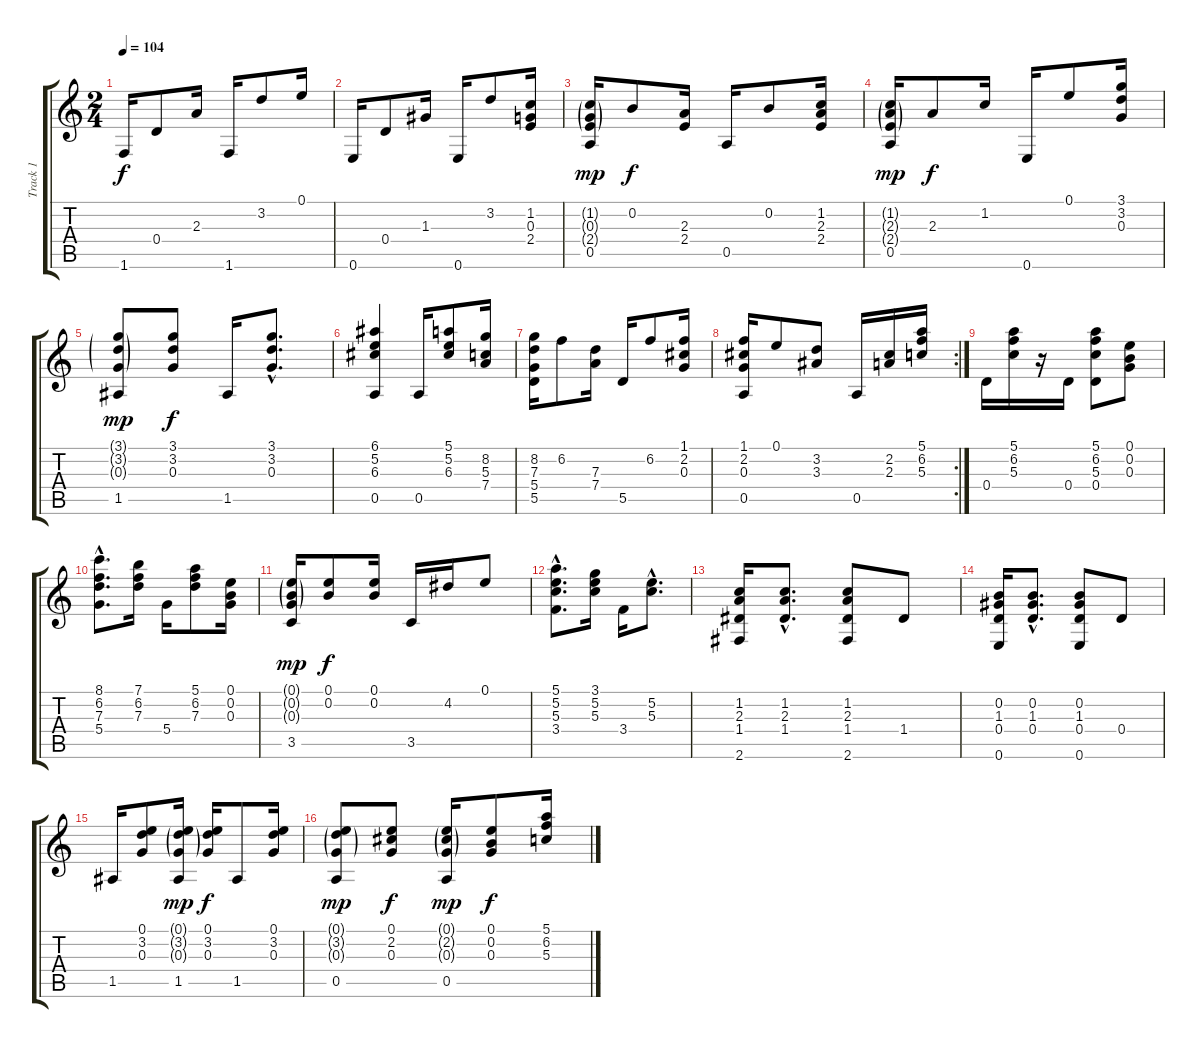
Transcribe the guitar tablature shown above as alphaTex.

\track ("Track 1" "Track 1") {instrument acousticguitarnylon}
\staff {score tabs}
\tuning (E4 B3 G3 D3 A2 E2) {hide}
\ts (2 4)
\tempo 104
\clef g2
\ks c
1.6.16{dy f} 0.4.8 2.3.16 1.6.16 3.2.8 0.1.16 |
0.6.16 0.4.8 1.3.16 0.6.16 3.2.8 (1.2 0.3 2.4).16 |
(1.2{g} 0.3{g} 2.4{g} 0.5).16{dy mp} 0.2.8{dy f} (2.3 2.4).16 0.5.16 0.2.8 (1.2 2.3 2.4).16 |
(1.2{g} 2.3{g} 2.4{g} 0.5).16{dy mp} 2.3.8{dy f} 1.2.16 0.6.16 0.1.8 (3.1 3.2 0.3).16 |
(3.1{g} 3.2{g} 0.3{g} 1.5).8{dy mp} (3.1 3.2 0.3).8{dy f} 1.5.16 (3.1{hac} 3.2{hac} 0.3{hac}).8{d} |
(6.1 5.2 6.3 0.5).4 0.5.16 (5.1 5.2 6.3).8 (8.2 5.3 7.4).16 |
(8.2 7.3 5.4 5.5).16 6.2.8 (7.3 7.4).16 5.5.16 6.2.8 (1.1 2.2 0.3).16 |
\rc 2
(1.1 2.2 0.3 0.5).16 0.1.8 (3.2 3.3).8 0.5.16 (2.2 2.3).16 (5.1 6.2 5.3).16 |
0.4.16 (5.1 6.2 5.3).16 r.16 0.4.16 (5.1 6.2 5.3 0.4).8 (0.1 0.2 0.3).8 |
(8.1{hac} 6.2{hac} 7.3{hac} 5.4{hac}).8{d} (7.1 6.2 7.3).16 5.4.16 (5.1 6.2 7.3).8 (0.1 0.2 0.3).16 |
(0.1{g} 0.2{g} 0.3{g} 3.5).16{dy mp} (0.1 0.2).8{dy f} (0.1 0.2).16 3.5.16 4.2.16 0.1.8 |
(5.1{hac} 5.2{hac} 5.3{hac} 3.4{hac}).8{d} (3.1 5.2 5.3).16 3.4.16 (5.2{hac} 5.3{hac}).8{d} |
(1.2 2.3 1.4 2.6).16 (1.2{hac} 2.3{hac} 1.4{hac}).8{d} (1.2 2.3 1.4 2.6).8 1.4.8 |
(0.2 1.3 0.4 0.6).16 (0.2{hac} 1.3{hac} 0.4{hac}).8{d} (0.2 1.3 0.4 0.6).8 0.4.8 |
1.5.16 (0.1 3.2 0.3).8 (0.1{g} 3.2{g} 0.3{g} 1.5).16{dy mp} (0.1 3.2 0.3).16{dy f} 1.5.8 (0.1 3.2 0.3).16 |
(0.1{g} 3.2{g} 0.3{g} 0.5).8{dy mp} (0.1 2.2 0.3).8{dy f} (0.1{g} 2.2{g} 0.3{g} 0.5).16{dy mp} (0.1 0.2 0.3).8{dy f} (5.1 6.2 5.3).16
